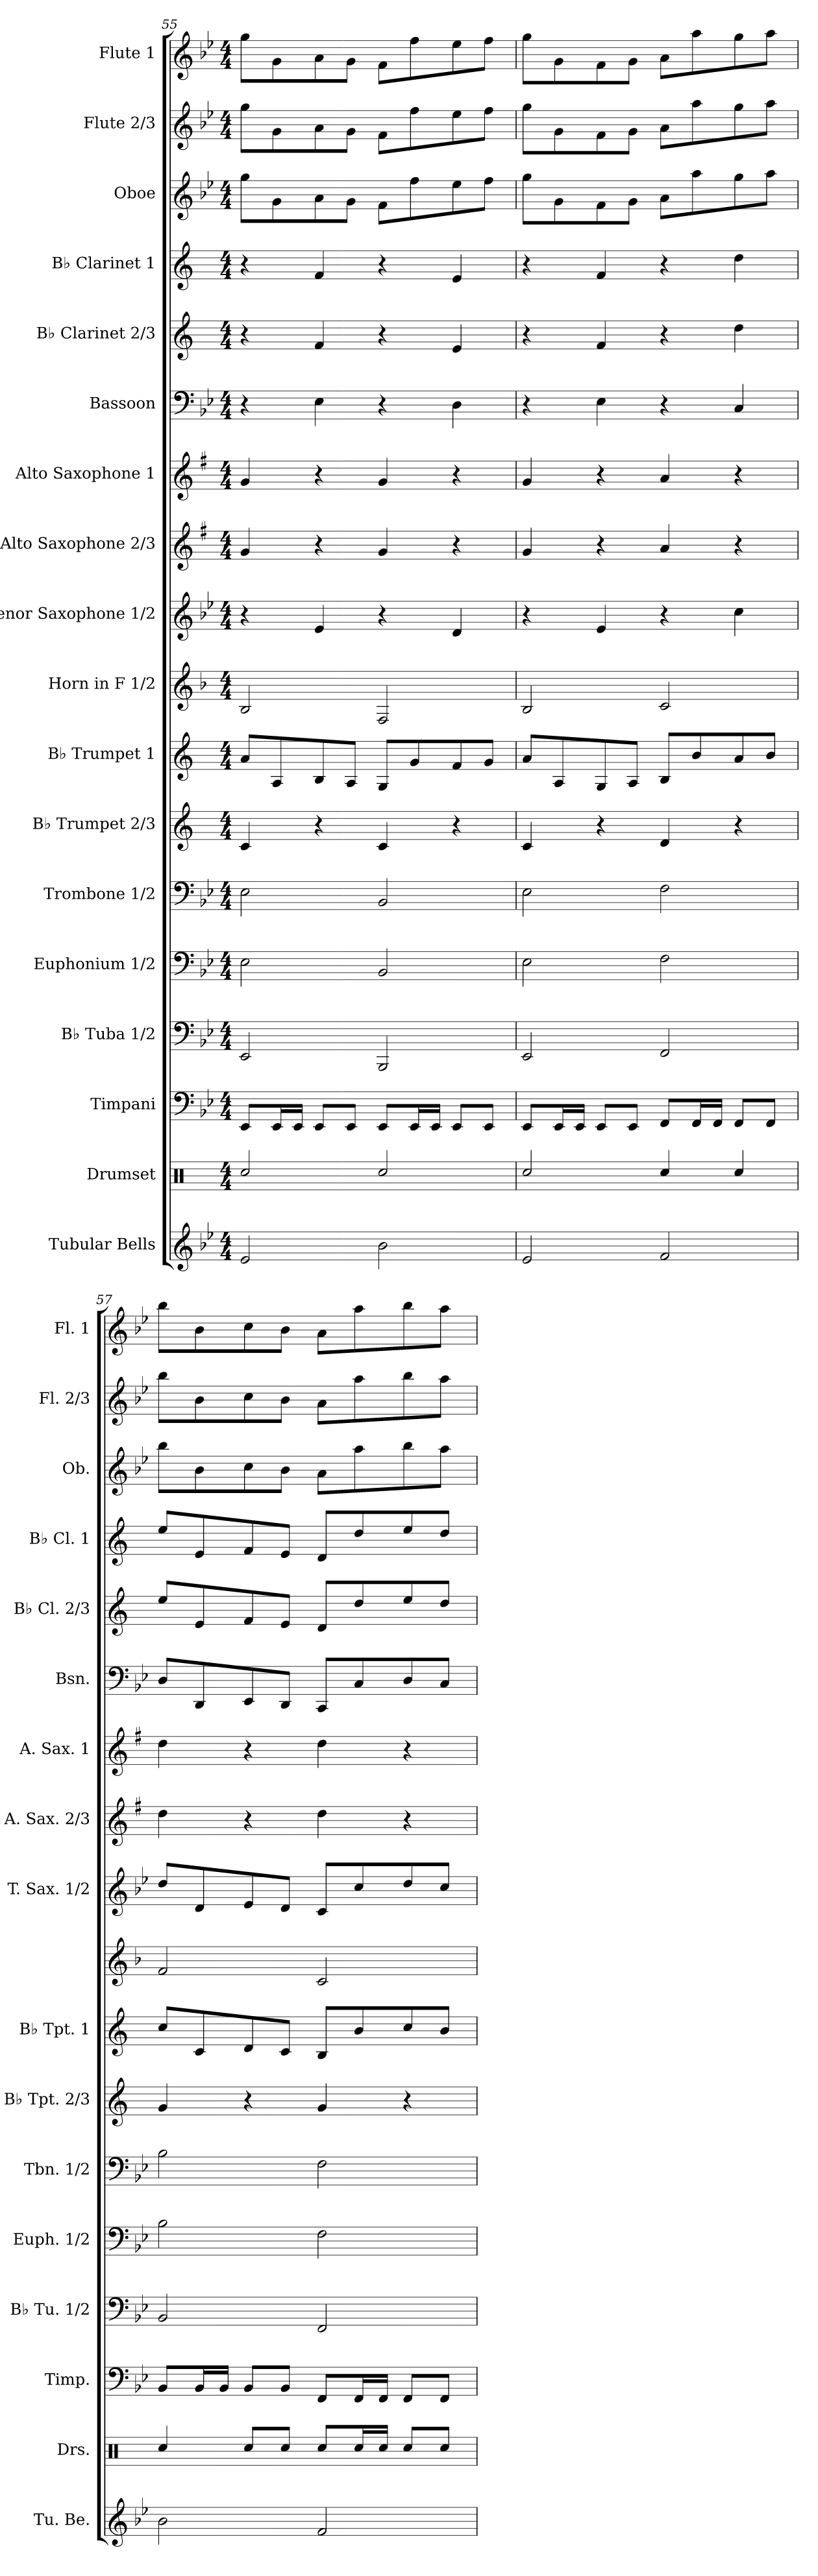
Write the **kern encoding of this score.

**kern	**kern	**kern	**kern	**kern	**kern	**kern	**kern	**kern	**kern	**kern	**kern	**kern	**kern	**kern	**kern	**kern	**kern
*part18	*part17	*part16	*part15	*part14	*part13	*part12	*part11	*part10	*part9	*part8	*part7	*part6	*part5	*part4	*part3	*part2	*part1
*staff18	*staff17	*staff16	*staff15	*staff14	*staff13	*staff12	*staff11	*staff10	*staff9	*staff8	*staff7	*staff6	*staff5	*staff4	*staff3	*staff2	*staff1
*I"Tubular Bells	*I"Drumset	*I"Timpani	*I"B♭ Tuba 1/2	*I"Euphonium 1/2	*I"Trombone 1/2	*I"B♭ Trumpet 2/3	*I"B♭ Trumpet 1	*I"Horn in F 1/2	*I"Tenor Saxophone 1/2	*I"Alto Saxophone 2/3	*I"Alto Saxophone 1	*I"Bassoon	*I"B♭ Clarinet 2/3	*I"B♭ Clarinet 1	*I"Oboe	*I"Flute 2/3	*I"Flute 1
*I'Tu. Be.	*I'Drs.	*I'Timp.	*I'B♭ Tu. 1/2	*I'Euph. 1/2	*I'Tbn. 1/2	*I'B♭ Tpt. 2/3	*I'B♭ Tpt. 1	*	*I'T. Sax. 1/2	*I'A. Sax. 2/3	*I'A. Sax. 1	*I'Bsn.	*I'B♭ Cl. 2/3	*I'B♭ Cl. 1	*I'Ob.	*I'Fl. 2/3	*I'Fl. 1
*clefG2	*clefX	*clefF4	*clefF4	*clefF4	*clefF4	*clefG2	*clefG2	*clefG2	*clefG2	*clefG2	*clefG2	*clefF4	*clefG2	*clefG2	*clefG2	*clefG2	*clefG2
*	*	*	*	*	*	*ITrd1c2	*ITrd1c2	*ITrd4c7	*ITrd8c14	*ITrd5c9	*ITrd5c9	*	*ITrd1c2	*ITrd1c2	*	*	*
*k[b-e-]	*k[]	*k[b-e-]	*k[b-e-]	*k[b-e-]	*k[b-e-]	*k[b-e-]	*k[b-e-]	*k[b-e-]	*k[b-e-]	*k[b-e-]	*k[b-e-]	*k[b-e-]	*k[b-e-]	*k[b-e-]	*k[b-e-]	*k[b-e-]	*k[b-e-]
*M4/4	*M4/4	*M4/4	*M4/4	*M4/4	*M4/4	*M4/4	*M4/4	*M4/4	*M4/4	*M4/4	*M4/4	*M4/4	*M4/4	*M4/4	*M4/4	*M4/4	*M4/4
=55	=55	=55	=55	=55	=55	=55	=55	=55	=55	=55	=55	=55	=55	=55	=55	=55	=55
2e-/	2Rcc/	8EE-/L	2EE-/	2E-\	2E-\	4B-/	8g/L	2E-/	4r	4B-/	4B-/	4r	4r	4r	8gg\L	8gg\L	8gg\L
.	.	16EE-/L	.	.	.	.	8G/	.	.	.	.	.	.	.	8g\	8g\	8g\
.	.	16EE-/JJ	.	.	.	.	.	.	.	.	.	.	.	.	.	.	.
.	.	8EE-/L	.	.	.	4r	8A/	.	4E-/	4r	4r	4E-\	4e-/	4e-/	8a\	8a\	8a\
.	.	8EE-/J	.	.	.	.	8G/J	.	.	.	.	.	.	.	8g\J	8g\J	8g\J
2b-\	2Rcc/	8EE-/L	2BBB-/	2BB-/	2BB-/	4B-/	8F/L	2BB-/	4r	4B-/	4B-/	4r	4r	4r	8f\L	8f\L	8f\L
.	.	16EE-/L	.	.	.	.	8f/	.	.	.	.	.	.	.	8ff\	8ff\	8ff\
.	.	16EE-/JJ	.	.	.	.	.	.	.	.	.	.	.	.	.	.	.
.	.	8EE-/L	.	.	.	4r	8e-/	.	4D/	4r	4r	4D\	4d/	4d/	8ee-\	8ee-\	8ee-\
.	.	8EE-/J	.	.	.	.	8f/J	.	.	.	.	.	.	.	8ff\J	8ff\J	8ff\J
=56	=56	=56	=56	=56	=56	=56	=56	=56	=56	=56	=56	=56	=56	=56	=56	=56	=56
2e-/	2Rcc/	8EE-/L	2EE-/	2E-\	2E-\	4B-/	8g/L	2E-/	4r	4B-/	4B-/	4r	4r	4r	8gg\L	8gg\L	8gg\L
.	.	16EE-/L	.	.	.	.	8G/	.	.	.	.	.	.	.	8g\	8g\	8g\
.	.	16EE-/JJ	.	.	.	.	.	.	.	.	.	.	.	.	.	.	.
.	.	8EE-/L	.	.	.	4r	8F/	.	4E-/	4r	4r	4E-\	4e-/	4e-/	8f\	8f\	8f\
.	.	8EE-/J	.	.	.	.	8G/J	.	.	.	.	.	.	.	8g\J	8g\J	8g\J
2f/	4Rcc/	8FF/L	2FF/	2F\	2F\	4c/	8A/L	2F/	4r	4c/	4c/	4r	4r	4r	8a\L	8a\L	8a\L
.	.	16FF/L	.	.	.	.	8a/	.	.	.	.	.	.	.	8aa\	8aa\	8aa\
.	.	16FF/JJ	.	.	.	.	.	.	.	.	.	.	.	.	.	.	.
.	4Rcc/	8FF/L	.	.	.	4r	8g/	.	4c\	4r	4r	4C/	4cc\	4cc\	8gg\	8gg\	8gg\
.	.	8FF/J	.	.	.	.	8a/J	.	.	.	.	.	.	.	8aa\J	8aa\J	8aa\J
=57	=57	=57	=57	=57	=57	=57	=57	=57	=57	=57	=57	=57	=57	=57	=57	=57	=57
2b-\	4Rcc/	8BB-/L	2BB-/	2B-\	2B-\	4f/	8b-/L	2B-/	8d/L	4f\	4f\	8D/L	8dd/L	8dd/L	8bb-\L	8bb-\L	8bb-\L
.	.	16BB-/L	.	.	.	.	8B-/	.	8D/	.	.	8DD/	8d/	8d/	8b-\	8b-\	8b-\
.	.	16BB-/JJ	.	.	.	.	.	.	.	.	.	.	.	.	.	.	.
.	8Rcc/L	8BB-/L	.	.	.	4r	8c/	.	8E-/	4r	4r	8EE-/	8e-/	8e-/	8cc\	8cc\	8cc\
.	8Rcc/J	8BB-/J	.	.	.	.	8B-/J	.	8D/J	.	.	8DD/J	8d/J	8d/J	8b-\J	8b-\J	8b-\J
2f/	8Rcc/L	8FF/L	2FF/	2F\	2F\	4f/	8A/L	2F/	8C/L	4f\	4f\	8CC/L	8c/L	8c/L	8a\L	8a\L	8a\L
.	16Rcc/L	16FF/L	.	.	.	.	8a/	.	8c/	.	.	8C/	8cc/	8cc/	8aa\	8aa\	8aa\
.	16Rcc/JJ	16FF/JJ	.	.	.	.	.	.	.	.	.	.	.	.	.	.	.
.	8Rcc/L	8FF/L	.	.	.	4r	8b-/	.	8d/	4r	4r	8D/	8dd/	8dd/	8bb-\	8bb-\	8bb-\
.	8Rcc/J	8FF/J	.	.	.	.	8a/J	.	8c/J	.	.	8C/J	8cc/J	8cc/J	8aa\J	8aa\J	8aa\J
=	=	=	=	=	=	=	=	=	=	=	=	=	=	=	=	=	=
*-	*-	*-	*-	*-	*-	*-	*-	*-	*-	*-	*-	*-	*-	*-	*-	*-	*-
